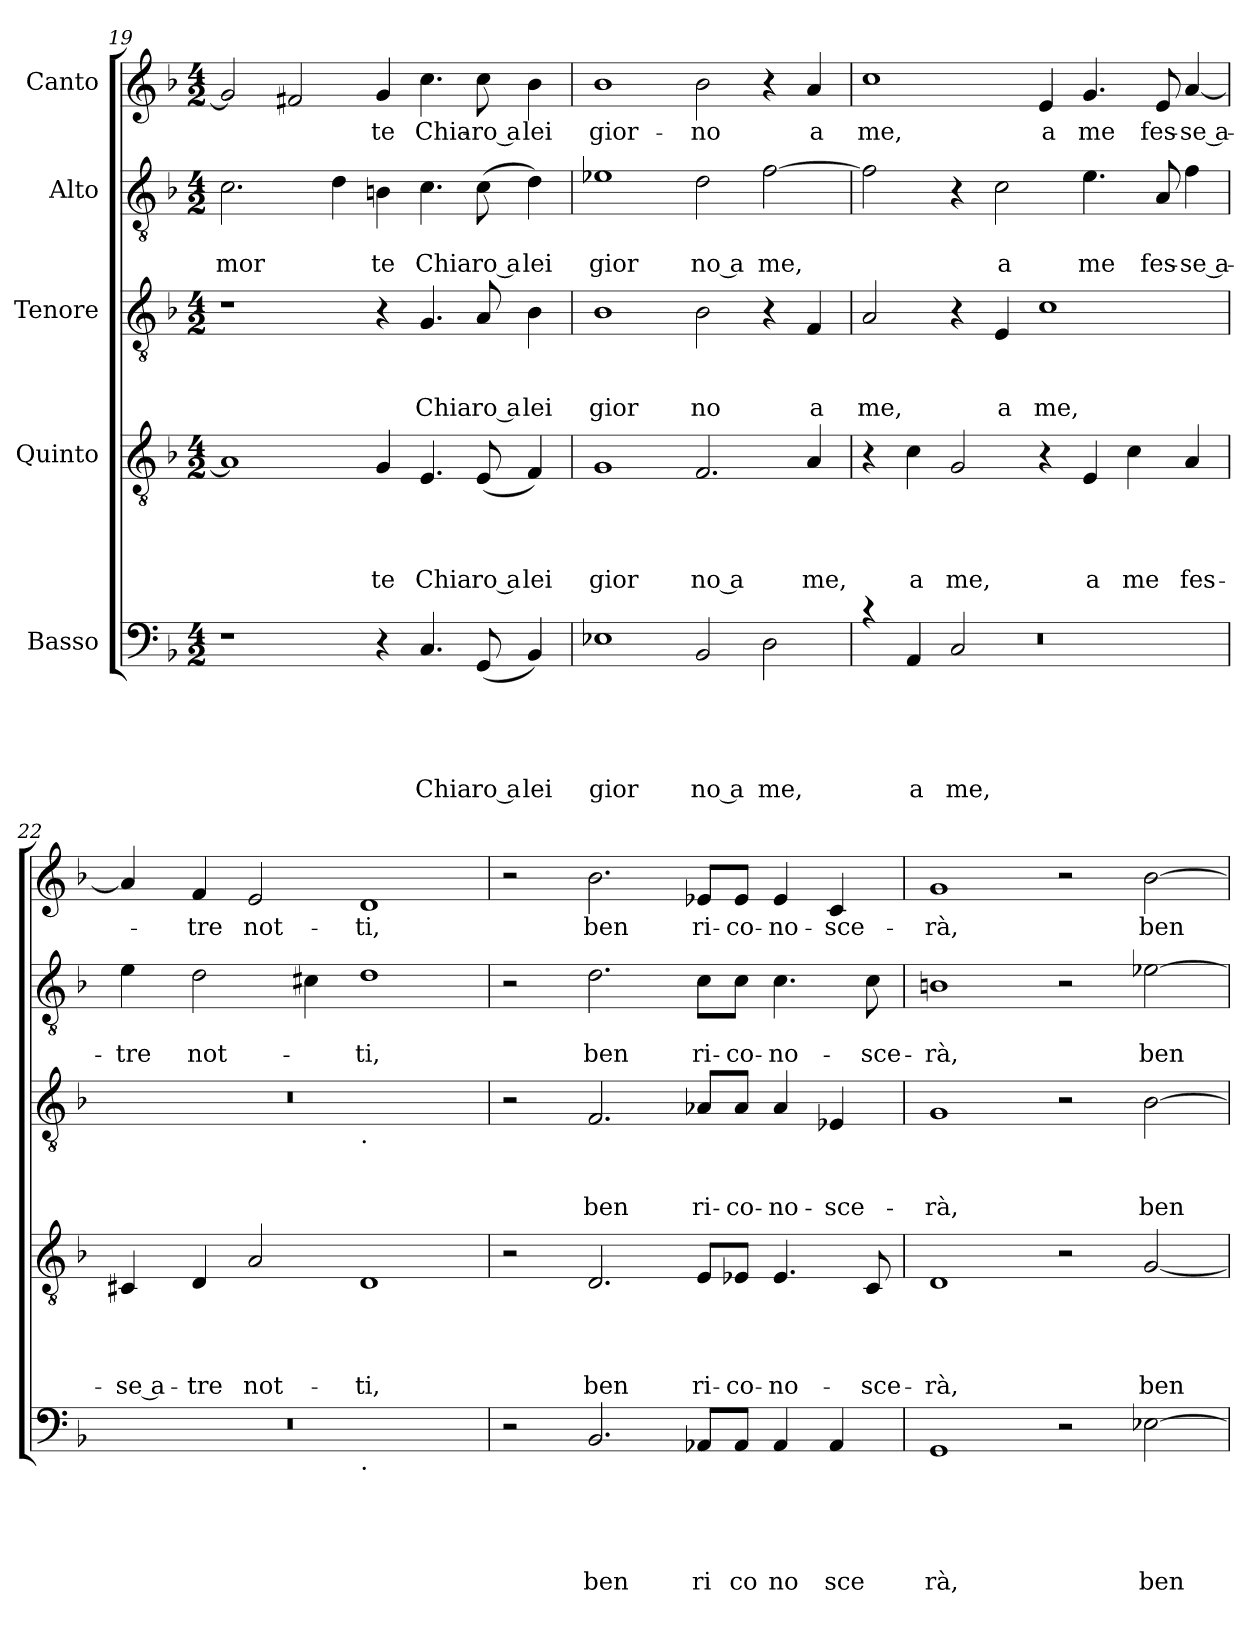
**kern	**text	**text	**text	**text	**text	**kern	**text	**text	**text	**text	**kern	**text	**text	**text	**kern	**text	**text	**kern	**text
*part5	*part5	*part5	*part5	*part5	*part5	*part4	*part4	*part4	*part4	*part4	*part3	*part3	*part3	*part3	*part2	*part2	*part2	*part1	*part1
*staff5	*staff5	*staff5	*staff5	*staff5	*staff5	*staff4	*staff4	*staff4	*staff4	*staff4	*staff3	*staff3	*staff3	*staff3	*staff2	*staff2	*staff2	*staff1	*staff1
*I"Basso	*	*	*	*	*	*I"Quinto	*	*	*	*	*I"Tenore	*	*	*	*I"Alto	*	*	*I"Canto	*
*clefF4	*	*	*	*	*	*clefGv2	*	*	*	*	*clefGv2	*	*	*	*clefGv2	*	*	*clefG2	*
*k[b-]	*	*	*	*	*	*k[b-]	*	*	*	*	*k[b-]	*	*	*	*k[b-]	*	*	*k[b-]	*
*F:	*	*	*	*	*	*F:	*	*	*	*	*F:	*	*	*	*F:	*	*	*F:	*
*M4/2	*	*	*	*	*	*M4/2	*	*	*	*	*M4/2	*	*	*	*M4/2	*	*	*M4/2	*
=19	=19	=19	=19	=19	=19	=19	=19	=19	=19	=19	=19	=19	=19	=19	=19	=19	=19	=19	=19
!	!	!	!	!	!	!	!	!	!	!	!	!	!	!	!	!	!LO:LY:b	!	!
1r	.	.	.	.	.	1A]	.	.	.	.	1r	.	.	.	2.c\	.	mor	2g/]	.
.	.	.	.	.	.	.	.	.	.	.	.	.	.	.	.	.	.	2f#X/	.
.	.	.	.	.	.	.	.	.	.	.	.	.	.	.	4d\	.	.	.	.
!	!	!	!	!	!	!	!	!	!	!LO:LY:b	!	!	!	!	!	!	!LO:LY:b	!	!LO:LY:b
4r	.	.	.	.	.	4G/	.	.	.	te	4r	.	.	.	4Bn\	.	te	4g/	-te
!	!	!	!	!	!LO:LY:b	!	!	!	!	!LO:LY:b	!	!	!	!LO:LY:b	!	!	!LO:LY:b	!	!LO:LY:b
4.C/	.	.	.	.	Chia	4.E/	.	.	.	Chia	4.G/	.	.	Chia	4.c\	.	Chia	4.cc\	Chia-
!	!	!	!	!	!LO:LY:b:rj	!	!	!	!	!LO:LY:b:rj	!	!	!	!LO:LY:b:rj	!	!	!LO:LY:b:rj	!	!LO:LY:b:rj
(<8GG/	.	.	.	.	ro a	(<8E/	.	.	.	ro a	8A/	.	.	ro a	(<8c\	.	ro a	8cc\	-ro a
!	!	!	!	!	!LO:LY:b	!	!	!	!	!LO:LY:b	!	!	!	!LO:LY:b	!	!	!LO:LY:b	!	!LO:LY:b
4BB-/)	.	.	.	.	lei	4F/)	.	.	.	lei	4B-\	.	.	lei	(4d\)	.	lei	4b-\	lei
=20	=20	=20	=20	=20	=20	=20	=20	=20	=20	=20	=20	=20	=20	=20	=20	=20	=20	=20	=20
!	!	!	!	!	!LO:LY:b	!	!	!	!	!LO:LY:b	!	!	!	!LO:LY:b	!	!	!LO:LY:b	!	!LO:LY:b
1E-X	.	.	.	.	gior	1G	.	.	.	gior	1B-	.	.	gior	1e-X	.	gior	1b-	gior-
!	!	!	!	!	!LO:LY:b:rj	!	!	!	!	!LO:LY:b:rj	!	!	!	!LO:LY:b	!	!	!LO:LY:b:rj	!	!LO:LY:b
2BB-/	.	.	.	.	no a	2.F/	.	.	.	no a	2B-\	.	.	no	2d\	.	no a	2b-\	-no
!	!	!	!	!	!LO:LY:b	!	!	!	!	!	!	!	!	!	!	!	!LO:LY:b	!	!
2D\	.	.	.	.	me,	.	.	.	.	.	4r	.	.	.	([<2f\	.	me,	4r	.
!	!	!	!	!	!	!	!	!	!	!LO:LY:b	!	!	!	!LO:LY:b	!	!	!	!	!LO:LY:b
.	.	.	.	.	.	4A/	.	.	.	me,	4F/	.	.	a	.	.	.	4a/	a
!!LO:LB:g=z
=21	=21	=21	=21	=21	=21	=21	=21	=21	=21	=21	=21	=21	=21	=21	=21	=21	=21	=21	=21
*^	*	*	*	*	*	*	*	*	*	*	*	*	*	*	*	*	*	*	*
*	*^	*	*	*	*	*	*	*	*	*	*	*	*	*	*	*	*	*	*	*
!	!	!LO:N:vis=1	!	!	!	!	!	!	!	!	!	!	!	!	!	!LO:LY:b	!	!	!	!	!LO:LY:b
4rc	2ryy	0r	.	.	.	.	.	4r	.	.	.	.	2A/	.	.	me,	2f\]	.	.	1cc	me,
!	!	!	!	!	!	!	!LO:LY:b	!	!	!	!	!LO:LY:b	!	!	!	!	!	!	!	!	!
4AA/	.	.	.	.	.	.	a	4c\	.	.	.	a	.	.	.	.	.	.	.	.	.
!	!	!	!	!	!	!	!LO:LY:b	!	!	!	!	!LO:LY:b	!	!	!	!	!	!	!	!	!
2ryy	2C/	.	.	.	.	.	me,	2G/	.	.	.	me,	4r	.	.	.	4r	.	.	.	.
!	!	!	!	!	!	!	!	!	!	!	!	!	!	!	!	!LO:LY:b	!	!	!LO:LY:b	!	!
.	.	.	.	.	.	.	.	.	.	.	.	.	4E/	.	.	a	2c\	.	a	.	.
!	!	!	!	!	!	!	!	!	!	!	!	!	!	!	!	!LO:LY:b	!	!	!	!	!LO:LY:b
1ryy	1ryy	.	.	.	.	.	.	4r	.	.	.	.	1c	.	.	me,	.	.	.	4e/	a
!	!	!	!	!	!	!	!	!	!	!	!	!LO:LY:b	!	!	!	!	!	!	!LO:LY:b	!	!LO:LY:b
.	.	.	.	.	.	.	.	4E/	.	.	.	a	.	.	.	.	4.e\	.	me	4.g/	me
!	!	!	!	!	!	!	!	!	!	!	!	!LO:LY:b	!	!	!	!	!	!	!	!	!
.	.	.	.	.	.	.	.	4c\	.	.	.	me	.	.	.	.	.	.	.	.	.
!	!	!	!	!	!	!	!	!	!	!	!	!	!	!	!	!	!	!	!LO:LY:b	!	!LO:LY:b
.	.	.	.	.	.	.	.	.	.	.	.	.	.	.	.	.	8A/	.	fes-	8e/	fes-
!	!	!	!	!	!	!	!	!	!	!	!	!LO:LY:b	!	!	!	!	!	!	!LO:LY:b:rj	!	!LO:LY:b
.	.	.	.	.	.	.	.	4A/	.	.	.	fes-	.	.	.	.	4f\	.	-se a-	[<4a/	-se a-
*v	*v	*v	*	*	*	*	*	*	*	*	*	*	*	*	*	*	*	*	*	*	*
=22	=22	=22	=22	=22	=22	=22	=22	=22	=22	=22	=22	=22	=22	=22	=22	=22	=22	=22	=22
!	!	!	!	!	!	!	!	!	!	!LO:LY:b:rj	!	!	!	!	!	!	!LO:LY:b	!	!
*^	*	*	*	*	*	*	*	*	*	*	*^	*	*	*	*	*	*	*	*
0r	1ryy	.	.	.	.	.	4C#X/	.	.	.	-se a-	0r	1ryy	.	.	.	4e\	.	-tre	4a/]	.
!	!	!	!	!	!	!	!	!	!	!	!LO:LY:b	!	!	!	!	!	!	!	!LO:LY:b	!	!LO:LY:b
.	.	.	.	.	.	.	4D/	.	.	.	-tre	.	.	.	.	.	2d\	.	not-	4f/	-tre
!	!	!	!	!	!	!	!	!	!	!	!LO:LY:b	!	!	!	!	!	!	!	!	!	!LO:LY:b
.	.	.	.	.	.	.	2A/	.	.	.	not-	.	.	.	.	.	.	.	.	2e/	not-
.	.	.	.	.	.	.	.	.	.	.	.	.	.	.	.	.	4c#X\	.	.	.	.
!	!	!	!	!	!	!	!	!	!	!	!	!	!LO:TX:b:t=.	!	!	!	!	!	!	!	!
!	!LO:TX:b:t=.	!	!	!	!	!	!	!	!	!	!	!	!	!	!	!	!	!	!	!	!
!	!	!	!	!	!	!	!	!	!	!	!LO:LY:b	!	!	!	!	!	!	!	!LO:LY:b	!	!LO:LY:b
.	1ryy	.	.	.	.	.	1D	.	.	.	-ti,	.	1ryy	.	.	.	1d	.	-ti,	1d	-ti,
*v	*v	*	*	*	*	*	*	*	*	*	*	*v	*v	*	*	*	*	*	*	*	*
=23	=23	=23	=23	=23	=23	=23	=23	=23	=23	=23	=23	=23	=23	=23	=23	=23	=23	=23	=23
2r	.	.	.	.	.	2r	.	.	.	.	2r	.	.	.	2r	.	.	2r	.
!	!	!	!	!	!LO:LY:b	!	!	!	!	!LO:LY:b	!	!	!	!LO:LY:b	!	!	!LO:LY:b	!	!LO:LY:b
2.BB-/	.	.	.	.	ben	2.D/	.	.	.	ben	2.F/	.	.	ben	2.d\	.	ben	2.b-\	ben
!	!	!	!	!	!LO:LY:b	!	!	!	!	!LO:LY:b	!	!	!	!LO:LY:b	!	!	!LO:LY:b	!	!LO:LY:b
8AA-X/L	.	.	.	.	ri	8E/L	.	.	.	ri-	8A-X/L	.	.	ri-	8c\L	.	ri-	8e-X/L	ri-
!	!	!	!	!	!LO:LY:b	!	!	!	!	!LO:LY:b	!	!	!	!LO:LY:b	!	!	!LO:LY:b	!	!LO:LY:b
8AA-/J	.	.	.	.	co	8E-X/J	.	.	.	-co-	8A-/J	.	.	-co-	8c\J	.	-co-	8e-/J	-co-
!	!	!	!	!	!LO:LY:b	!	!	!	!	!LO:LY:b	!	!	!	!LO:LY:b	!	!	!LO:LY:b	!	!LO:LY:b
4AA-/	.	.	.	.	no	4.E-/	.	.	.	-no-	4A-/	.	.	-no-	4.c\	.	-no-	4e-/	-no-
!	!	!	!	!	!LO:LY:b	!	!	!	!	!	!	!	!	!LO:LY:b	!	!	!	!	!LO:LY:b
4AA-/	.	.	.	.	sce	.	.	.	.	.	4E-X/	.	.	-sce-	.	.	.	4c/	-sce-
!	!	!	!	!	!	!	!	!	!	!LO:LY:b	!	!	!	!	!	!	!LO:LY:b	!	!
.	.	.	.	.	.	8C/	.	.	.	-sce-	.	.	.	.	8c\	.	-sce-	.	.
=24	=24	=24	=24	=24	=24	=24	=24	=24	=24	=24	=24	=24	=24	=24	=24	=24	=24	=24	=24
!	!	!	!	!	!LO:LY:b	!	!	!	!	!LO:LY:b	!	!	!	!LO:LY:b	!	!	!LO:LY:b	!	!LO:LY:b
1GG	.	.	.	.	rà,	1D	.	.	.	-rà,	1G	.	.	-rà,	1Bn	.	-rà,	1g	-rà,
2r	.	.	.	.	.	2r	.	.	.	.	2r	.	.	.	2r	.	.	2r	.
!	!	!	!	!	!LO:LY:b	!	!	!	!	!LO:LY:b	!	!	!	!LO:LY:b	!	!	!LO:LY:b	!	!LO:LY:b
[>2E-X\	.	.	.	.	ben	[<2G/	.	.	.	ben	[>2B-\	.	.	ben	[>2e-X\	.	ben	[>2b-\	ben
=	=	=	=	=	=	=	=	=	=	=	=	=	=	=	=	=	=	=	=
*-	*-	*-	*-	*-	*-	*-	*-	*-	*-	*-	*-	*-	*-	*-	*-	*-	*-	*-	*-
